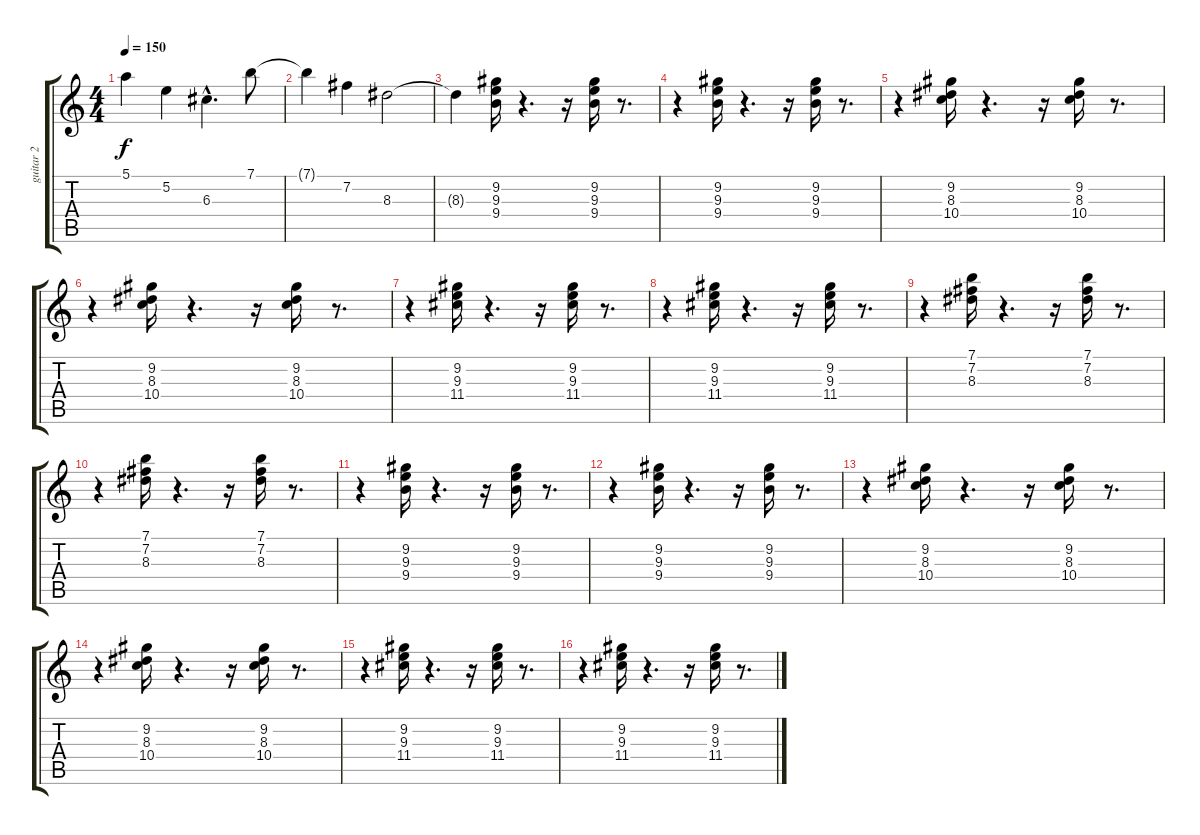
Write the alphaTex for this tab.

\track ("guitar 2" "guitar 2") {instrument electricguitarjazz}
\staff {score tabs}
\tuning (E4 B3 G3 D3 A2 E2) {hide}
\ts (4 4)
\tempo 150
\clef g2
\ks c
5.1{t}.4{dy f} 5.2.4 6.3{hac}.4{d} 7.1.8 |
7.1{t}.4 7.2.4 8.3.2 |
8.3{t}.4 (9.2 9.3 9.4).16 r.4{d} r.16 (9.2 9.3 9.4).16 r.8{d} |
r.4 (9.2 9.3 9.4).16 r.4{d} r.16 (9.2 9.3 9.4).16 r.8{d} |
r.4 (9.2 8.3 10.4).16 r.4{d} r.16 (9.2 8.3 10.4).16 r.8{d} |
r.4 (9.2 8.3 10.4).16 r.4{d} r.16 (9.2 8.3 10.4).16 r.8{d} |
r.4 (9.2 9.3 11.4).16 r.4{d} r.16 (9.2 9.3 11.4).16 r.8{d} |
r.4 (9.2 9.3 11.4).16 r.4{d} r.16 (9.2 9.3 11.4).16 r.8{d} |
r.4 (7.1 7.2 8.3).16 r.4{d} r.16 (7.1 7.2 8.3).16 r.8{d} |
r.4 (7.1 7.2 8.3).16 r.4{d} r.16 (7.1 7.2 8.3).16 r.8{d} |
r.4 (9.2 9.3 9.4).16 r.4{d} r.16 (9.2 9.3 9.4).16 r.8{d} |
r.4 (9.2 9.3 9.4).16 r.4{d} r.16 (9.2 9.3 9.4).16 r.8{d} |
r.4 (9.2 8.3 10.4).16 r.4{d} r.16 (9.2 8.3 10.4).16 r.8{d} |
r.4 (9.2 8.3 10.4).16 r.4{d} r.16 (9.2 8.3 10.4).16 r.8{d} |
r.4 (9.2 9.3 11.4).16 r.4{d} r.16 (9.2 9.3 11.4).16 r.8{d} |
r.4 (9.2 9.3 11.4).16 r.4{d} r.16 (9.2 9.3 11.4).16 r.8{d}
